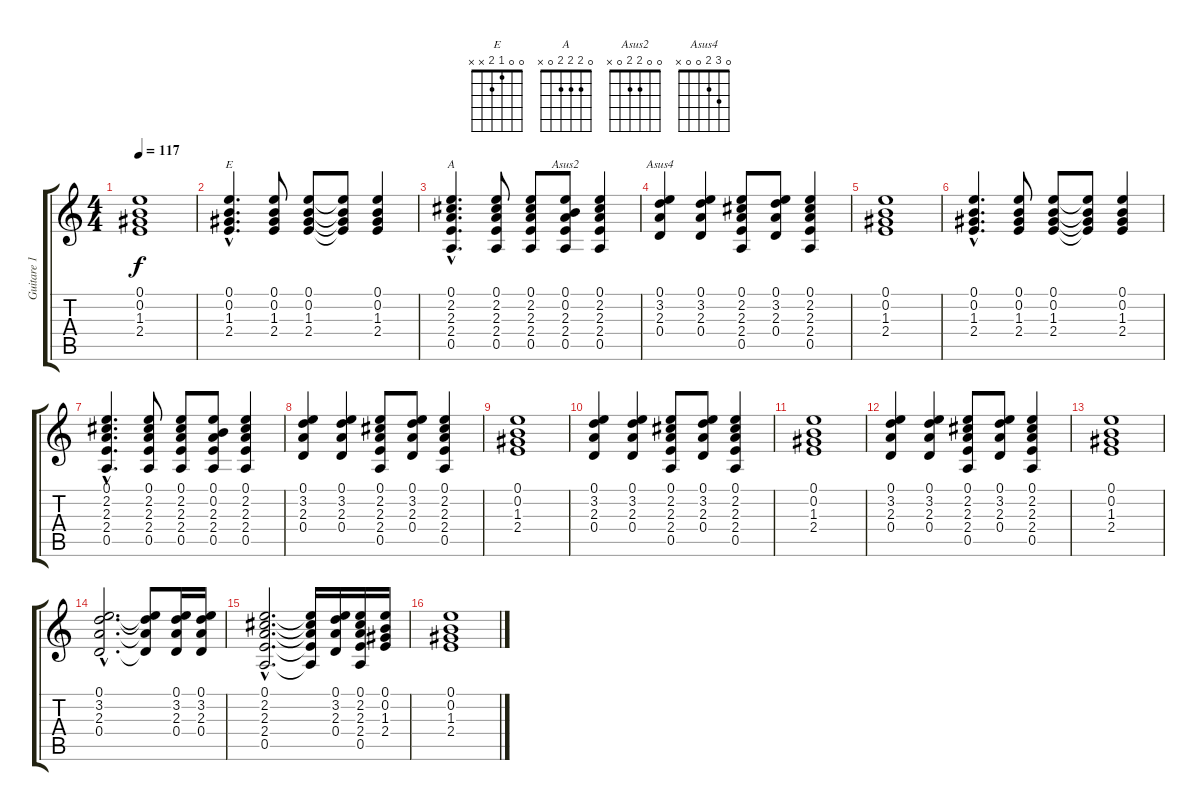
\track ("Guitare 1" "Guitare 1") {instrument electricguitarclean}
\staff {score tabs}
\tuning (E4 B3 G3 D3 A2 E2) {hide}
\chord ("E" 0 0 1 2 x x)
\chord ("A" 0 2 2 2 0 x)
\chord ("Asus2" 0 0 2 2 0 x)
\chord ("Asus4" 0 3 2 0 0 x)
\ts (4 4)
\tempo 117
\clef g2
\ks c
(0.1 0.2 1.3 2.4).1{dy f} |
(0.1{hac} 0.2{hac} 1.3{hac} 2.4{hac}).4{d ch "E"} (0.1 0.2 1.3 2.4).8 (0.1 0.2 1.3 2.4).8 (0.1{t} 0.2{t} 1.3{t} 2.4{t}).8 (0.1 0.2 1.3 2.4).4 |
(0.1{hac} 2.2{hac} 2.3{hac} 2.4{hac} 0.5{hac}).4{d ch "A"} (0.1 2.2 2.3 2.4 0.5).8 (0.1 2.2 2.3 2.4 0.5).8 (0.1 0.2 2.3 2.4 0.5).8{ch "Asus2"} (0.1 2.2 2.3 2.4 0.5).4 |
(0.1 3.2 2.3 0.4).4{ch "Asus4"} (0.1 3.2 2.3 0.4).4 (0.1 2.2 2.3 2.4 0.5).8 (0.1 3.2 2.3 0.4).8 (0.1 2.2 2.3 2.4 0.5).4 |
(0.1 0.2 1.3 2.4).1 |
(0.1{hac} 0.2{hac} 1.3{hac} 2.4{hac}).4{d} (0.1 0.2 1.3 2.4).8 (0.1 0.2 1.3 2.4).8 (0.1{t} 0.2{t} 1.3{t} 2.4{t}).8 (0.1 0.2 1.3 2.4).4 |
(0.1{hac} 2.2{hac} 2.3{hac} 2.4{hac} 0.5{hac}).4{d} (0.1 2.2 2.3 2.4 0.5).8 (0.1 2.2 2.3 2.4 0.5).8 (0.1 0.2 2.3 2.4 0.5).8 (0.1 2.2 2.3 2.4 0.5).4 |
(0.1 3.2 2.3 0.4).4 (0.1 3.2 2.3 0.4).4 (0.1 2.2 2.3 2.4 0.5).8 (0.1 3.2 2.3 0.4).8 (0.1 2.2 2.3 2.4 0.5).4 |
(0.1 0.2 1.3 2.4).1 |
(0.1 3.2 2.3 0.4).4 (0.1 3.2 2.3 0.4).4 (0.1 2.2 2.3 2.4 0.5).8 (0.1 3.2 2.3 0.4).8 (0.1 2.2 2.3 2.4 0.5).4 |
(0.1 0.2 1.3 2.4).1 |
(0.1 3.2 2.3 0.4).4 (0.1 3.2 2.3 0.4).4 (0.1 2.2 2.3 2.4 0.5).8 (0.1 3.2 2.3 0.4).8 (0.1 2.2 2.3 2.4 0.5).4 |
(0.1 0.2 1.3 2.4).1 |
(0.1{hac} 3.2{hac} 2.3{hac} 0.4{hac}).2{d} (0.1{t} 3.2{t} 2.3{t} 0.4{t}).8 (0.1 3.2 2.3 0.4).16 (0.1 3.2 2.3 0.4).16 |
(0.1{hac} 2.2{hac} 2.3{hac} 2.4{hac} 0.5{hac}).2{d} (0.1{t} 2.2{t} 2.3{t} 2.4{t} 0.5{t}).16 (0.1 3.2 2.3 0.4).16 (0.1 2.2 2.3 2.4 0.5).16 (0.1 0.2 1.3 2.4).16 |
(0.1 0.2 1.3 2.4).1
